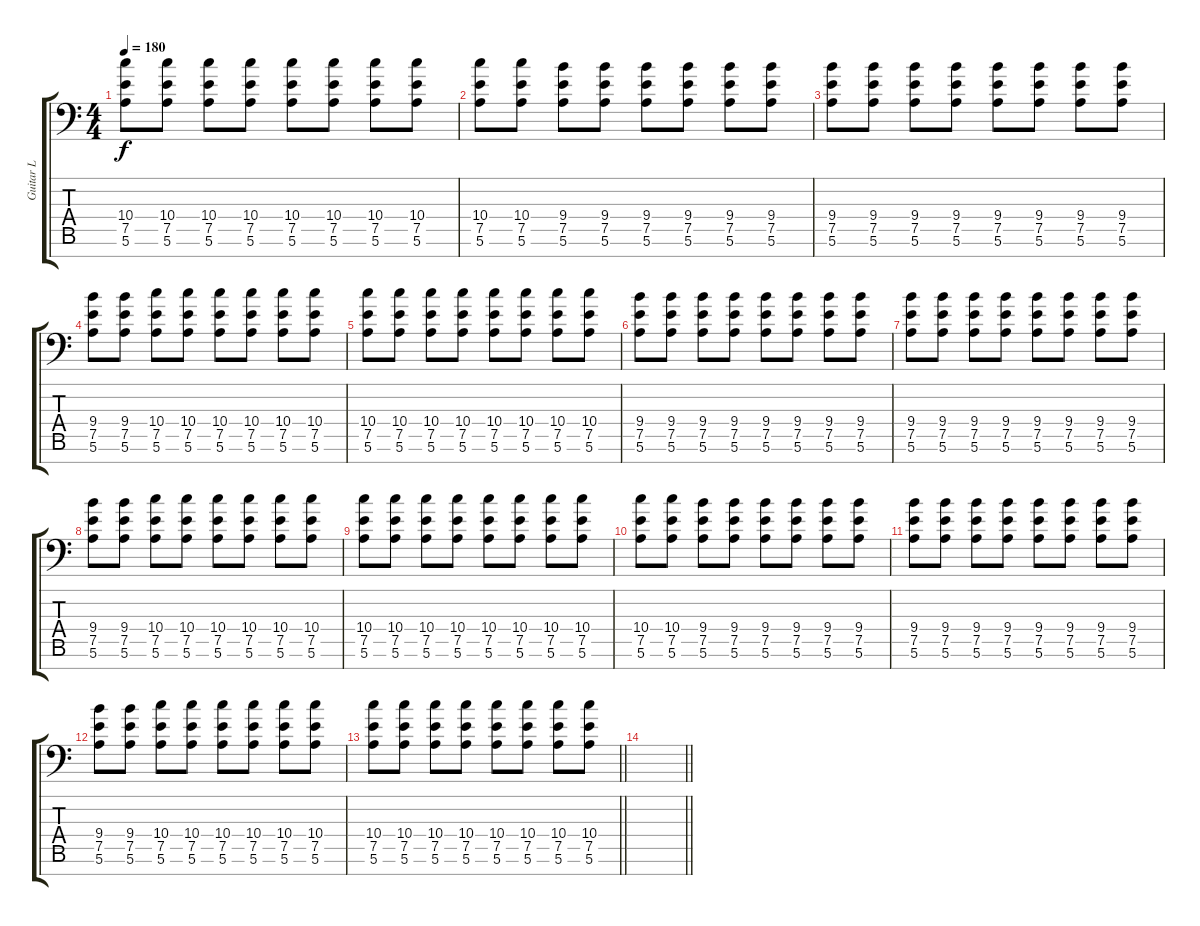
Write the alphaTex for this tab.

\track ("Guitar L" "Guitar L") {instrument distortionguitar}
\staff {score tabs}
\tuning (E4 B3 G3 D3 A2 E2 A1) {hide}
\ts (4 4)
\tempo 180
\clef f4
\ks c
(10.4 7.5 5.6).8{dy f} (10.4 7.5 5.6).8 (10.4 7.5 5.6).8 (10.4 7.5 5.6).8 (10.4 7.5 5.6).8 (10.4 7.5 5.6).8 (10.4 7.5 5.6).8 (10.4 7.5 5.6).8 |
(10.4 7.5 5.6).8 (10.4 7.5 5.6).8 (9.4 7.5 5.6).8 (9.4 7.5 5.6).8 (9.4 7.5 5.6).8 (9.4 7.5 5.6).8 (9.4 7.5 5.6).8 (9.4 7.5 5.6).8 |
(9.4 7.5 5.6).8 (9.4 7.5 5.6).8 (9.4 7.5 5.6).8 (9.4 7.5 5.6).8 (9.4 7.5 5.6).8 (9.4 7.5 5.6).8 (9.4 7.5 5.6).8 (9.4 7.5 5.6).8 |
(9.4 7.5 5.6).8 (9.4 7.5 5.6).8 (10.4 7.5 5.6).8 (10.4 7.5 5.6).8 (10.4 7.5 5.6).8 (10.4 7.5 5.6).8 (10.4 7.5 5.6).8 (10.4 7.5 5.6).8 |
(10.4 7.5 5.6).8 (10.4 7.5 5.6).8 (10.4 7.5 5.6).8 (10.4 7.5 5.6).8 (10.4 7.5 5.6).8 (10.4 7.5 5.6).8 (10.4 7.5 5.6).8 (10.4 7.5 5.6).8 |
(9.4 7.5 5.6).8 (9.4 7.5 5.6).8 (9.4 7.5 5.6).8 (9.4 7.5 5.6).8 (9.4 7.5 5.6).8 (9.4 7.5 5.6).8 (9.4 7.5 5.6).8 (9.4 7.5 5.6).8 |
(9.4 7.5 5.6).8 (9.4 7.5 5.6).8 (9.4 7.5 5.6).8 (9.4 7.5 5.6).8 (9.4 7.5 5.6).8 (9.4 7.5 5.6).8 (9.4 7.5 5.6).8 (9.4 7.5 5.6).8 |
(9.4 7.5 5.6).8 (9.4 7.5 5.6).8 (10.4 7.5 5.6).8 (10.4 7.5 5.6).8 (10.4 7.5 5.6).8 (10.4 7.5 5.6).8 (10.4 7.5 5.6).8 (10.4 7.5 5.6).8 |
(10.4 7.5 5.6).8 (10.4 7.5 5.6).8 (10.4 7.5 5.6).8 (10.4 7.5 5.6).8 (10.4 7.5 5.6).8 (10.4 7.5 5.6).8 (10.4 7.5 5.6).8 (10.4 7.5 5.6).8 |
(10.4 7.5 5.6).8 (10.4 7.5 5.6).8 (9.4 7.5 5.6).8 (9.4 7.5 5.6).8 (9.4 7.5 5.6).8 (9.4 7.5 5.6).8 (9.4 7.5 5.6).8 (9.4 7.5 5.6).8 |
(9.4 7.5 5.6).8 (9.4 7.5 5.6).8 (9.4 7.5 5.6).8 (9.4 7.5 5.6).8 (9.4 7.5 5.6).8 (9.4 7.5 5.6).8 (9.4 7.5 5.6).8 (9.4 7.5 5.6).8 |
(9.4 7.5 5.6).8 (9.4 7.5 5.6).8 (10.4 7.5 5.6).8 (10.4 7.5 5.6).8 (10.4 7.5 5.6).8 (10.4 7.5 5.6).8 (10.4 7.5 5.6).8 (10.4 7.5 5.6).8 |
\barLineRight lightlight
(10.4 7.5 5.6).8 (10.4 7.5 5.6).8 (10.4 7.5 5.6).8 (10.4 7.5 5.6).8 (10.4 7.5 5.6).8 (10.4 7.5 5.6).8 (10.4 7.5 5.6).8 (10.4 7.5 5.6).8 |
\barLineRight lightlight
